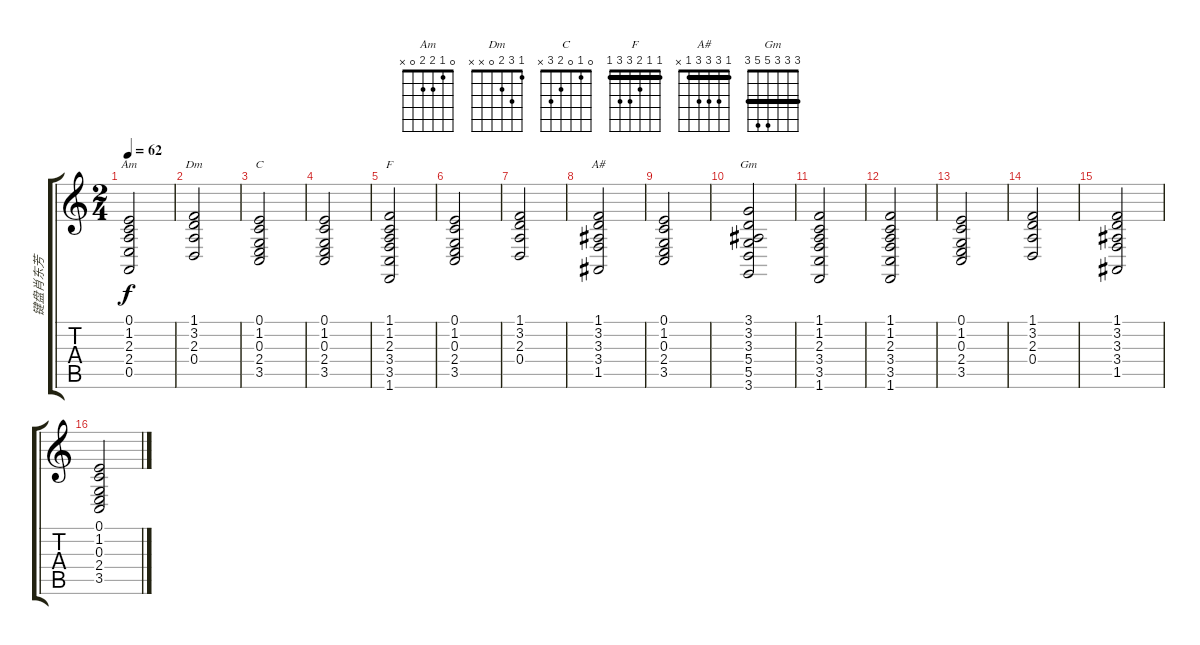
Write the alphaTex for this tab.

\track ("键盘肖东芳" "键盘肖东芳") {instrument stringensemble2}
\staff {score tabs}
\tuning (E4 B3 G3 D3 A2 E2) {hide}
\chord ("Am" 0 1 2 2 0 x)
\chord ("Dm" 1 3 2 0 x x)
\chord ("C" 0 1 0 2 3 x)
\chord ("F" 1 1 2 3 3 1) {barre 1}
\chord ("A#" 1 3 3 3 1 x) {barre 1}
\chord ("Gm" 3 3 3 5 5 3) {barre 3}
\ts (2 4)
\tempo 62
\clef g2
\ks c
(0.1 1.2 2.3 2.4 0.5).2{ch "Am" dy f} |
(1.1 3.2 2.3 0.4).2{ch "Dm"} |
(0.1 1.2 0.3 2.4 3.5).2{ch "C"} |
(0.1 1.2 0.3 2.4 3.5).2 |
(1.1 1.2 2.3 3.4 3.5 1.6).2{ch "F"} |
(0.1 1.2 0.3 2.4 3.5).2 |
(1.1 3.2 2.3 0.4).2 |
(1.1 3.2 3.3 3.4 1.5).2{ch "A#"} |
(0.1 1.2 0.3 2.4 3.5).2 |
(3.1 3.2 3.3 5.4 5.5 3.6).2{ch "Gm"} |
(1.1 1.2 2.3 3.4 3.5 1.6).2 |
(1.1 1.2 2.3 3.4 3.5 1.6).2 |
(0.1 1.2 0.3 2.4 3.5).2 |
(1.1 3.2 2.3 0.4).2 |
(1.1 3.2 3.3 3.4 1.5).2 |
(0.1 1.2 0.3 2.4 3.5).2
